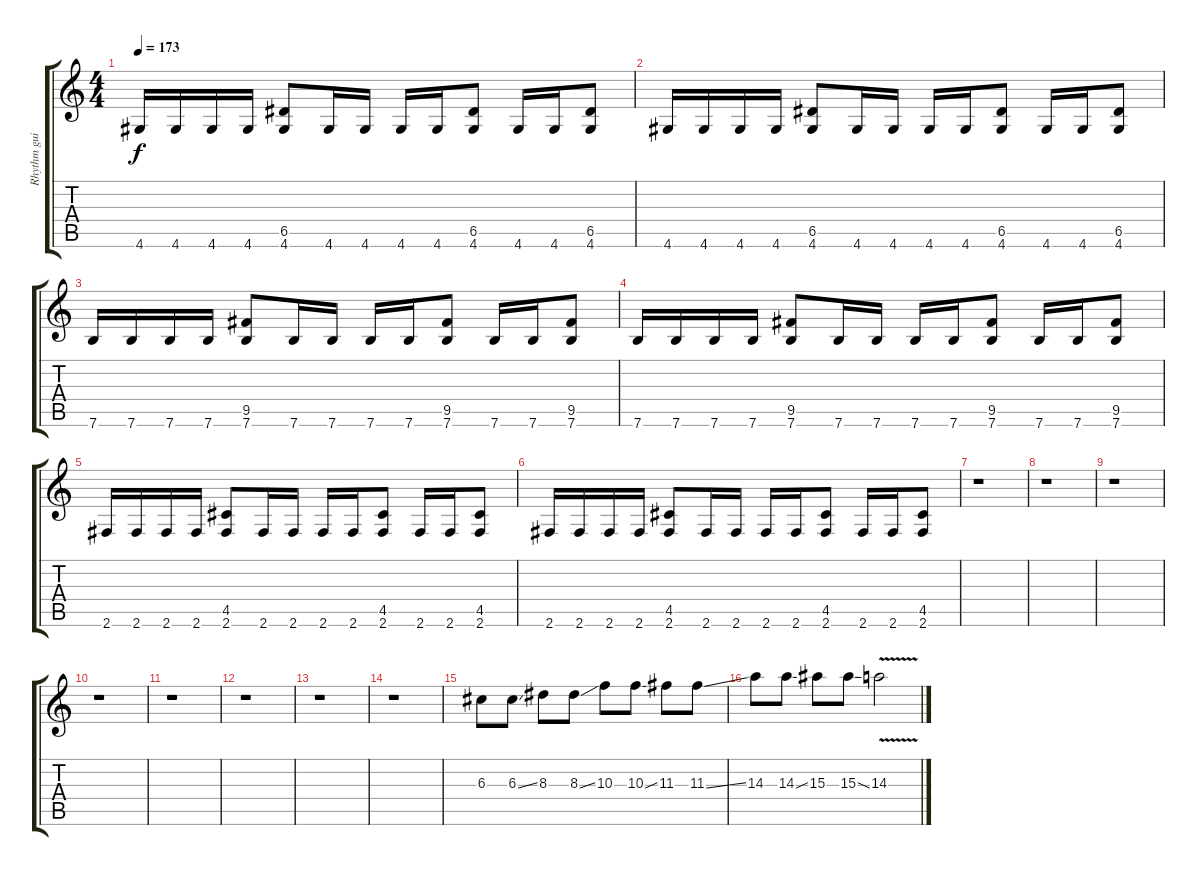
\track ("Rhythm guitar" "Rhythm gui") {instrument distortionguitar}
\staff {score tabs}
\tuning (E4 B3 G3 D3 A2 E2) {hide}
\ts (4 4)
\tempo 173
\clef g2
\ks c
4.6.16{dy f} 4.6.16 4.6.16 4.6.16 (6.5 4.6).8 4.6.16 4.6.16 4.6.16 4.6.16 (6.5 4.6).8 4.6.16 4.6.16 (6.5 4.6).8 |
4.6.16 4.6.16 4.6.16 4.6.16 (6.5 4.6).8 4.6.16 4.6.16 4.6.16 4.6.16 (6.5 4.6).8 4.6.16 4.6.16 (6.5 4.6).8 |
7.6.16 7.6.16 7.6.16 7.6.16 (9.5 7.6).8 7.6.16 7.6.16 7.6.16 7.6.16 (9.5 7.6).8 7.6.16 7.6.16 (9.5 7.6).8 |
7.6.16 7.6.16 7.6.16 7.6.16 (9.5 7.6).8 7.6.16 7.6.16 7.6.16 7.6.16 (9.5 7.6).8 7.6.16 7.6.16 (9.5 7.6).8 |
2.6.16 2.6.16 2.6.16 2.6.16 (4.5 2.6).8 2.6.16 2.6.16 2.6.16 2.6.16 (4.5 2.6).8 2.6.16 2.6.16 (4.5 2.6).8 |
2.6.16 2.6.16 2.6.16 2.6.16 (4.5 2.6).8 2.6.16 2.6.16 2.6.16 2.6.16 (4.5 2.6).8 2.6.16 2.6.16 (4.5 2.6).8 |
r.1 |
r.1 |
r.1 |
r.1 |
r.1 |
r.1 |
r.1 |
r.1 |
6.3.8 6.3{ss}.8 8.3.8 8.3{ss}.8 10.3.8 10.3{ss}.8 11.3.8 11.3{ss}.8 |
14.3.8 14.3{ss}.8 15.3.8 15.3{ss}.8 14.3{v}.2
